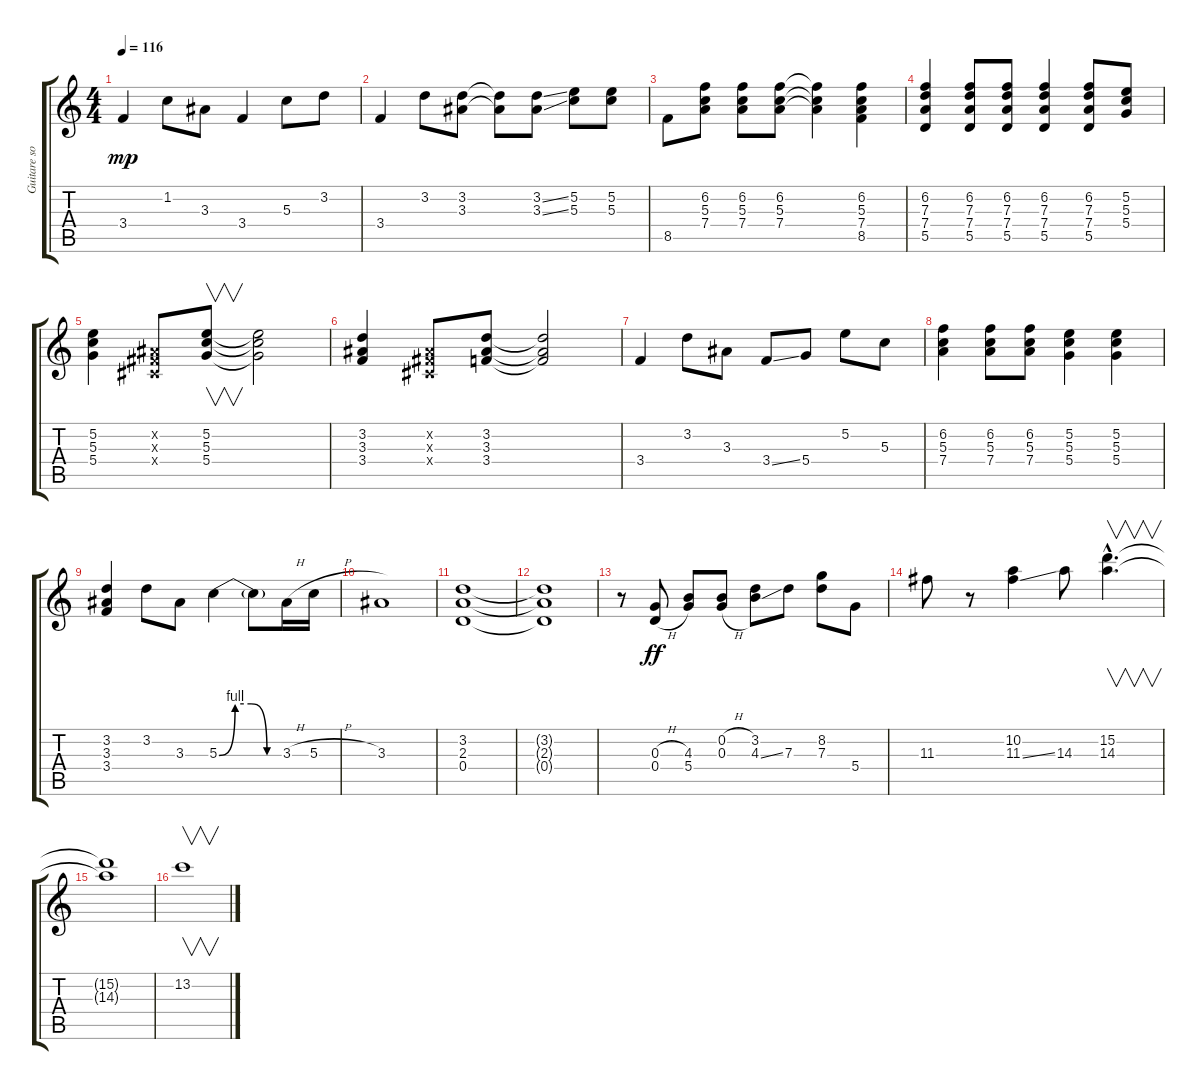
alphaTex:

\track ("Guitare solo" "Guitare so") {instrument distortionguitar}
\staff {score tabs}
\tuning (E4 B3 G3 D3 A2 E2) {hide}
\ts (4 4)
\tempo 116
\clef g2
\ks c
3.4.4{dy mp} 1.2.8 3.3.8 3.4.4 5.3.8 3.2.8 |
3.4.4 3.2.8 (3.2 3.3).8 (3.2{t} 3.3{t}).8 (3.2{ss} 3.3{ss}).8 (5.2 5.3).8 (5.2 5.3).8 |
8.5.8 (6.2 5.3 7.4).8 (6.2 5.3 7.4).8 (6.2 5.3 7.4).8 (6.2{t} 5.3{t} 7.4{t}).4 (6.2 5.3 7.4 8.5).4 |
(6.2 7.3 7.4 5.5).4 (6.2 7.3 7.4 5.5).8 (6.2 7.3 7.4 5.5).8 (6.2 7.3 7.4 5.5).4 (6.2 7.3 7.4 5.5).8 (5.2 5.3 5.4).8 |
(5.2 5.3 5.4).4 (-1.2{x} -1.3{x} -1.4{x}).8 (5.2 5.3 5.4).8{v} (5.2{t} 5.3{t} 5.4{t}).2 |
(3.2 3.3 3.4).4 (-1.2{x} -1.3{x} -1.4{x}).8 (3.2 3.3 3.4).8 (3.2{t} 3.3{t} 3.4{t}).2 |
3.4.4 3.2.8 3.3.8 3.4{ss}.8 5.4.8 5.2.8 5.3.8 |
(6.2 5.3 7.4).4 (6.2 5.3 7.4).8 (6.2 5.3 7.4).8 (5.2 5.3 5.4).4 (5.2 5.3 5.4).4 |
(3.2 3.3 3.4).4 3.2.8 3.3.8 5.3{be (custom 0 0 15 4 30 4 45 0 60 0)}.4 5.3{t}.8 3.3{h}.16 5.3{h}.16 |
3.3.1 |
(3.2 2.3 0.4).1 |
(3.2{t} 2.3{t} 0.4{t}).1 |
r.8 (0.3{h} 0.4{h}).8{dy ff} (4.3 5.4).8 (0.2{h} 0.3{h}).8 (3.2 4.3{ss}).8 7.3.8 (8.2 7.3).8 5.4.8 |
11.3.8 r.8 (10.2 11.3{ss}).4 14.3.8 (15.2{hac} 14.3{hac}).4{v d} |
(15.2{t} 14.3{t}).1 |
13.2{h}.1{v}
